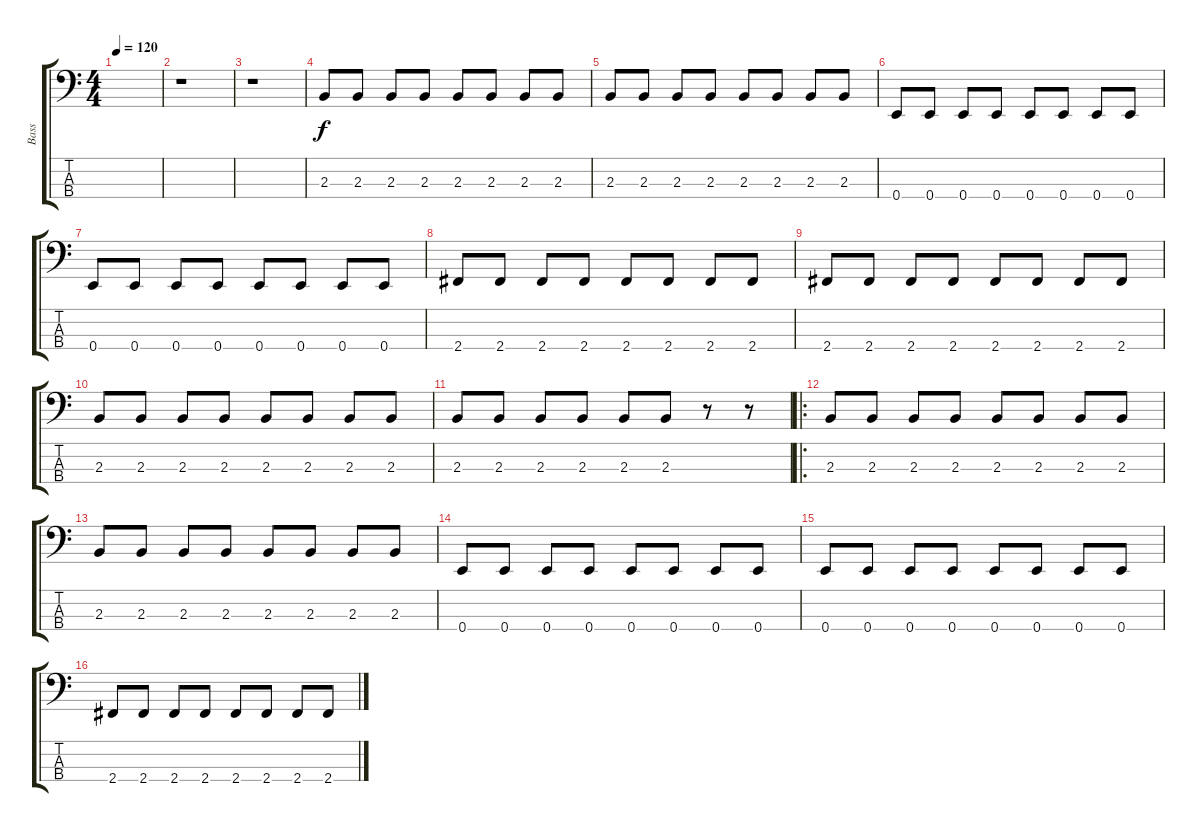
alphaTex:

\track ("Bass" "Bass") {instrument acousticbass}
\staff {score tabs}
\tuning (G2 D2 A1 E1) {hide}
\ts (4 4)
\tempo 120
\clef f4
\ks c
|
r.1 |
r.1 |
2.3.8 2.3.8 2.3.8 2.3.8 2.3.8 2.3.8 2.3.8 2.3.8 |
2.3.8 2.3.8 2.3.8 2.3.8 2.3.8 2.3.8 2.3.8 2.3.8 |
0.4.8 0.4.8 0.4.8 0.4.8 0.4.8 0.4.8 0.4.8 0.4.8 |
0.4.8 0.4.8 0.4.8 0.4.8 0.4.8 0.4.8 0.4.8 0.4.8 |
2.4.8 2.4.8 2.4.8 2.4.8 2.4.8 2.4.8 2.4.8 2.4.8 |
2.4.8 2.4.8 2.4.8 2.4.8 2.4.8 2.4.8 2.4.8 2.4.8 |
2.3.8 2.3.8 2.3.8 2.3.8 2.3.8 2.3.8 2.3.8 2.3.8 |
2.3.8 2.3.8 2.3.8 2.3.8 2.3.8 2.3.8 r.8 r.8 |
\ro
2.3.8 2.3.8 2.3.8 2.3.8 2.3.8 2.3.8 2.3.8 2.3.8 |
2.3.8 2.3.8 2.3.8 2.3.8 2.3.8 2.3.8 2.3.8 2.3.8 |
0.4.8 0.4.8 0.4.8 0.4.8 0.4.8 0.4.8 0.4.8 0.4.8 |
0.4.8 0.4.8 0.4.8 0.4.8 0.4.8 0.4.8 0.4.8 0.4.8 |
2.4.8 2.4.8 2.4.8 2.4.8 2.4.8 2.4.8 2.4.8 2.4.8
